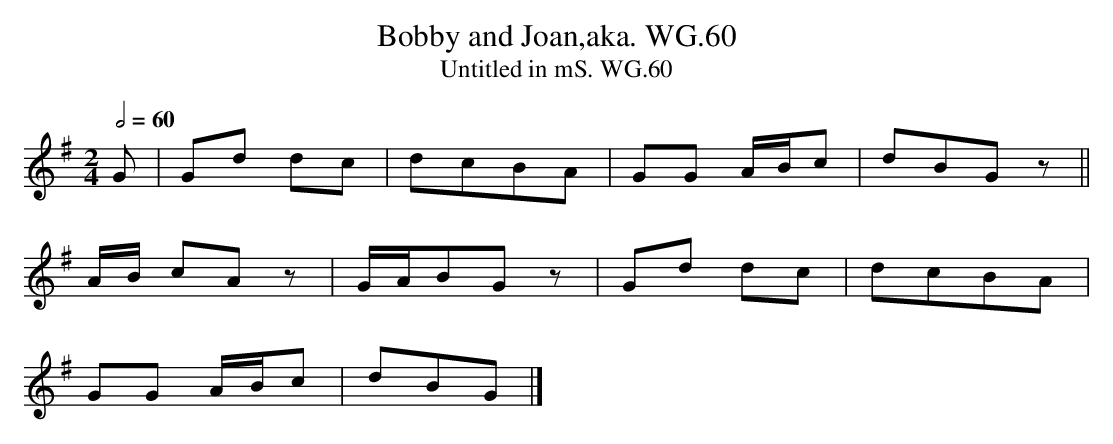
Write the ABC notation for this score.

X:1
T:Bobby and Joan,aka. WG.60
T:Untitled in mS. WG.60
M:2/4
L:1/8
Q:2/4=60
K:G
G|Gd dc|dcBA|GG A/B/c|dBG z||
A/B/ cA z|G/A/BG z|Gd dc|dcBA|
GG A/B/c|dBG|]
